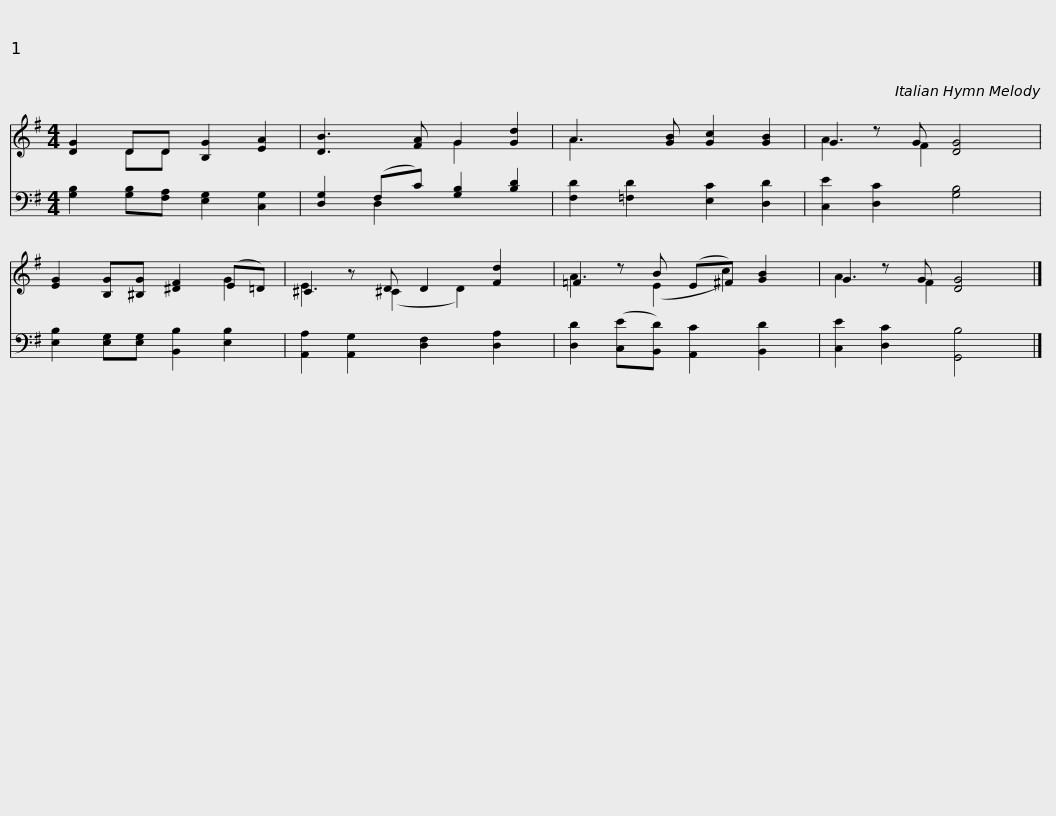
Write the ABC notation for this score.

X:1
%%score ( 1 2 ) ( 3 4 )
L:1/8
M:4/4
I:linebreak $
K:G
V:1 treble
V:2 treble
V:3 bass
V:4 bass
V:1
 [DG]2 DD [B,G]2 [EA]2 | [DB]3 [FA] G2 [Gd]2 | A3 [GB] [Gc]2 [GB]2 | G2 z G [DG]4 | [EG]2 [B,G][^B,G] [^DF]2 (E=D) |$ %5
 ^C2 z D D2 [Fd]2 | =F2 z B (E^F) [GB]2 | G2 z G [DG]4 |] %8
V:2
 x2 DD x4 | x4 G2 x2 | A3 x5 | A3 F2 x3 | x6 G2 |$ %5
 E3 (^C2 D2) x | A3 (E2 c2) x | A3 F2 x3 |] %8
V:3
 [G,B,]2 [G,B,][F,A,] [E,G,]2 [C,G,]2 | [D,G,]2 (F,C) [G,B,]2 [B,D]2 | [F,D]2 [=F,D]2 [E,C]2 [D,D]2 | [C,E]2 [D,C]2 [G,B,]4 | [E,B,]2 [E,G,][E,G,] [B,,B,]2 [E,B,]2 |$ %5
 [A,,A,]2 [A,,G,]2 [D,F,]2 [D,A,]2 | [D,D]2 ([C,E][B,,D]) [A,,C]2 [B,,D]2 | [C,E]2 [D,C]2 [G,,B,]4 |] %8
V:4
 x8 | x2 D,2 x4 | x8 | x8 | x8 |$ %5
 x8 | x8 | x8 |] %8
